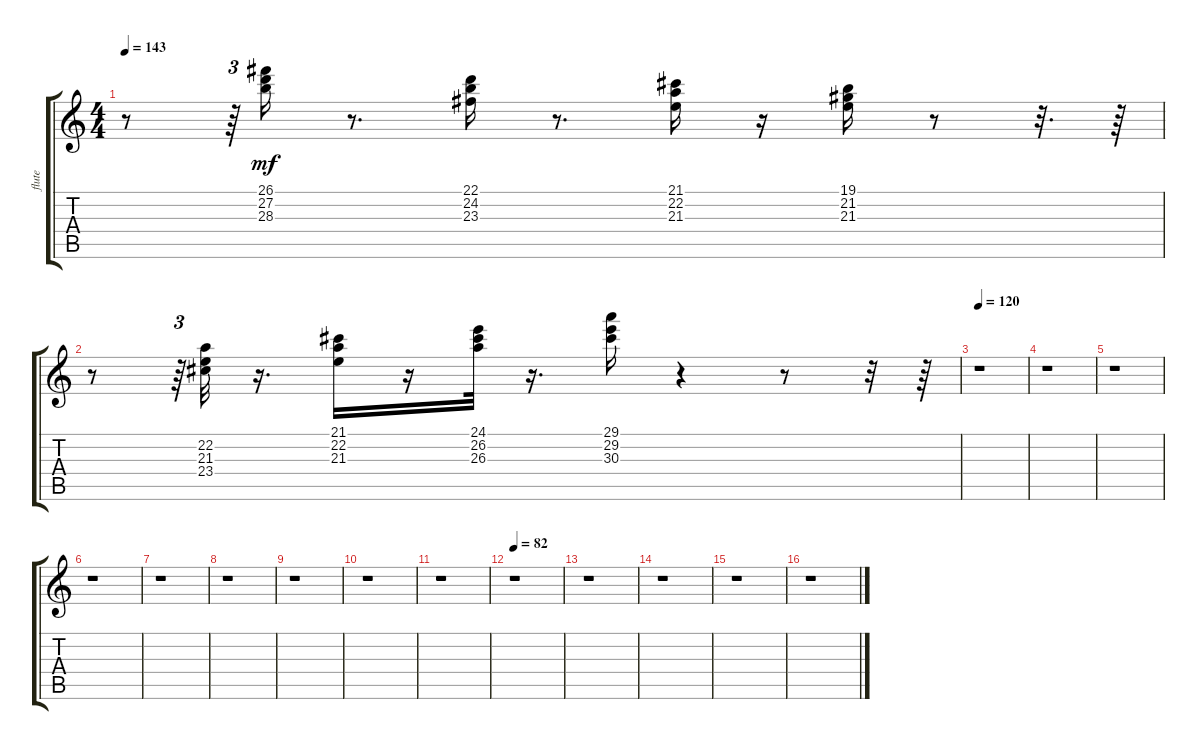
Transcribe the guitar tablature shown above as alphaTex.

\track ("flute" "flute") {instrument flute}
\staff {score tabs}
\tuning (E4 B3 G3 D3 A2 E2) {hide}
\ts (4 4)
\tempo 143
\clef g2
\ks c
r.8{dy mf} r.64{tu (3 2)} (26.1 27.2 28.3).16 r.8{d} (22.1 24.2 23.3).16 r.8{d} (21.1 22.2 21.3).16 r.16 (19.1 21.2 21.3).16 r.8 r.32{d} r.64 |
r.8 r.64{tu (3 2)} (22.2 21.3 23.4).32 r.16{d} (21.1 22.2 21.3).16 r.16 (24.1 26.2 26.3).32 r.16{d} (29.1 29.2 30.3).16 r.4 r.8 r.32 r.64 |
\tempo 120
r.1 |
r.1 |
r.1 |
r.1 |
r.1 |
r.1 |
r.1 |
r.1 |
r.1 |
\tempo 82
r.1 |
r.1 |
r.1 |
r.1 |
r.1
